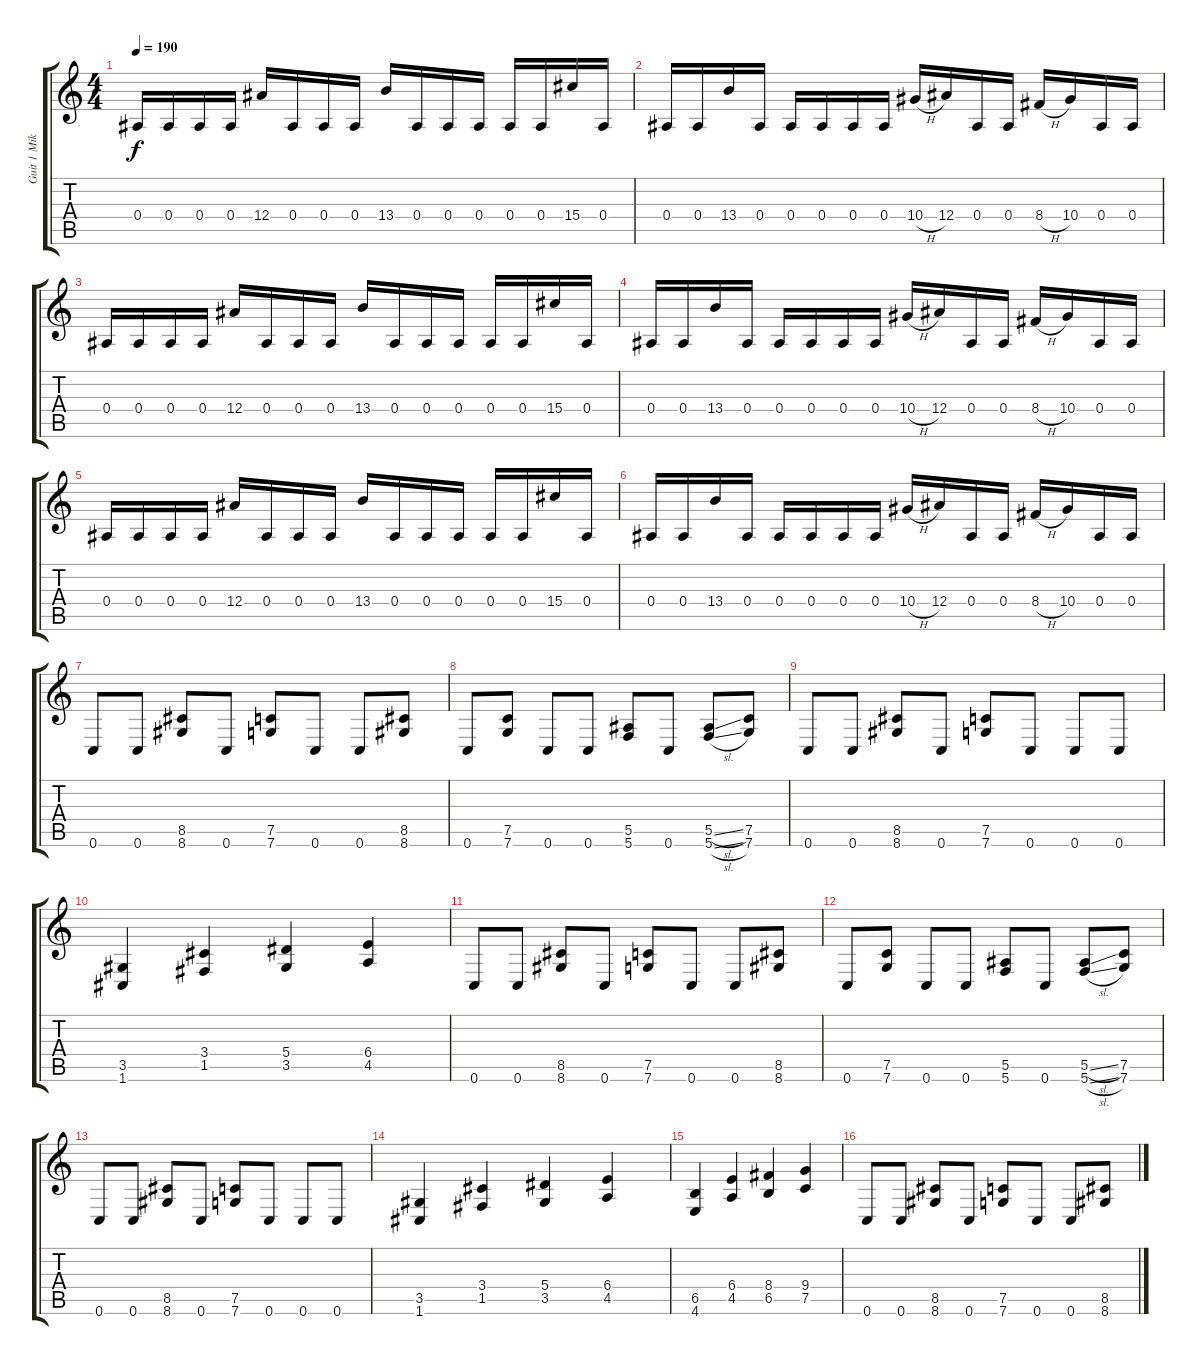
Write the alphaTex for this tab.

\track ("Guit 1 Mike" "Guit 1 Mik") {instrument distortionguitar}
\staff {score tabs}
\tuning (C4 G3 Eb3 Bb2 F2 C2) {hide}
\ts (4 4)
\tempo 190
\clef g2
\ks c
0.4.16{dy f} 0.4.16 0.4.16 0.4.16 12.4.16 0.4.16 0.4.16 0.4.16 13.4.16 0.4.16 0.4.16 0.4.16 0.4.16 0.4.16 15.4.16 0.4.16 |
0.4.16 0.4.16 13.4.16 0.4.16 0.4.16 0.4.16 0.4.16 0.4.16 10.4{h}.16 12.4.16 0.4.16 0.4.16 8.4{h}.16 10.4.16 0.4.16 0.4.16 |
0.4.16 0.4.16 0.4.16 0.4.16 12.4.16 0.4.16 0.4.16 0.4.16 13.4.16 0.4.16 0.4.16 0.4.16 0.4.16 0.4.16 15.4.16 0.4.16 |
0.4.16 0.4.16 13.4.16 0.4.16 0.4.16 0.4.16 0.4.16 0.4.16 10.4{h}.16 12.4.16 0.4.16 0.4.16 8.4{h}.16 10.4.16 0.4.16 0.4.16 |
0.4.16 0.4.16 0.4.16 0.4.16 12.4.16 0.4.16 0.4.16 0.4.16 13.4.16 0.4.16 0.4.16 0.4.16 0.4.16 0.4.16 15.4.16 0.4.16 |
0.4.16 0.4.16 13.4.16 0.4.16 0.4.16 0.4.16 0.4.16 0.4.16 10.4{h}.16 12.4.16 0.4.16 0.4.16 8.4{h}.16 10.4.16 0.4.16 0.4.16 |
0.6.8 0.6.8 (8.5 8.6).8 0.6.8 (7.5 7.6).8 0.6.8 0.6.8 (8.5 8.6).8 |
0.6.8 (7.5 7.6).8 0.6.8 0.6.8 (5.5 5.6).8 0.6.8 (5.5{sl} 5.6{sl}).8 (7.5 7.6).8 |
0.6.8 0.6.8 (8.5 8.6).8 0.6.8 (7.5 7.6).8 0.6.8 0.6.8 0.6.8 |
(3.5 1.6).4 (3.4 1.5).4 (5.4 3.5).4 (6.4 4.5).4 |
0.6.8 0.6.8 (8.5 8.6).8 0.6.8 (7.5 7.6).8 0.6.8 0.6.8 (8.5 8.6).8 |
0.6.8 (7.5 7.6).8 0.6.8 0.6.8 (5.5 5.6).8 0.6.8 (5.5{sl} 5.6{sl}).8 (7.5 7.6).8 |
0.6.8 0.6.8 (8.5 8.6).8 0.6.8 (7.5 7.6).8 0.6.8 0.6.8 0.6.8 |
(3.5 1.6).4 (3.4 1.5).4 (5.4 3.5).4 (6.4 4.5).4 |
(6.5 4.6).4 (6.4 4.5).4 (8.4 6.5).4 (9.4 7.5).4 |
0.6.8 0.6.8 (8.5 8.6).8 0.6.8 (7.5 7.6).8 0.6.8 0.6.8 (8.5 8.6).8
